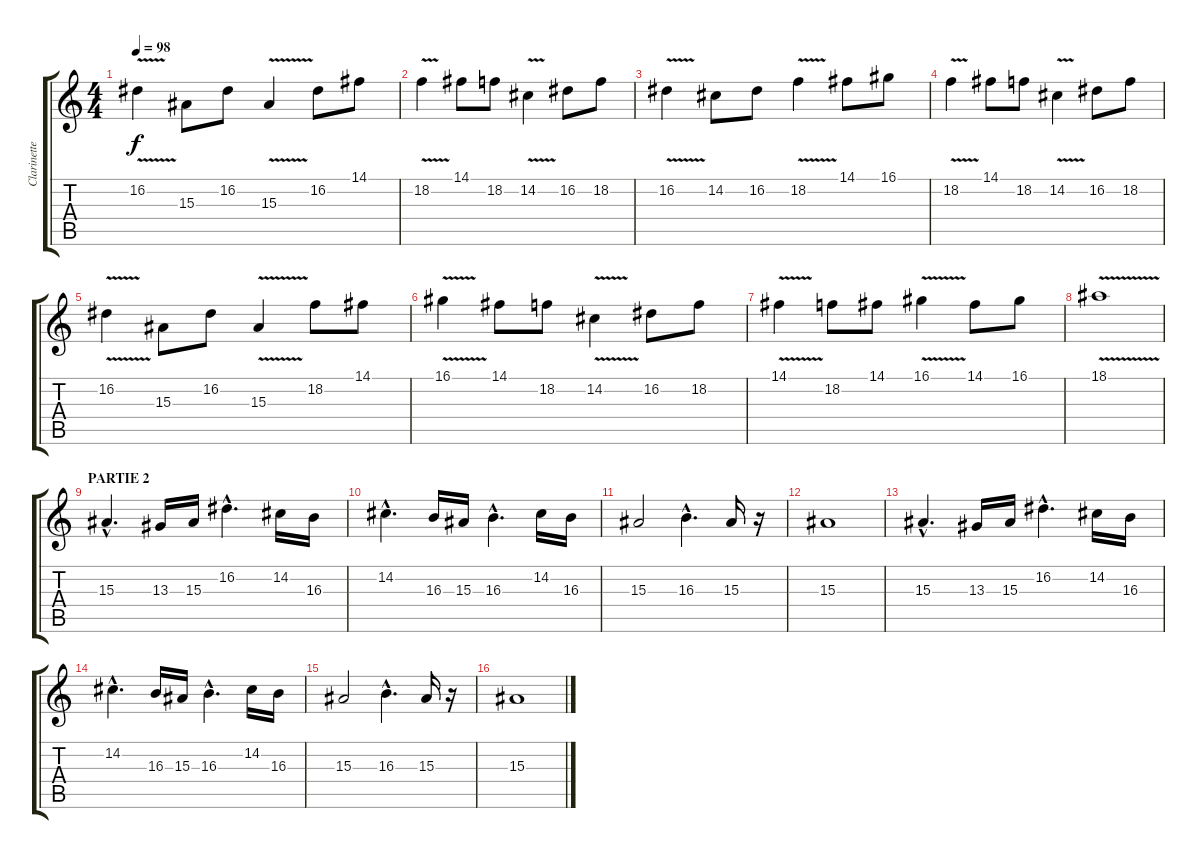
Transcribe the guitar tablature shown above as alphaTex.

\track ("Clarinette" "Clarinette") {instrument clarinet}
\staff {score tabs}
\tuning (E4 B3 G3 D3 A2 E2) {hide}
\ts (4 4)
\tempo 98
\clef g2
\ks c
16.2{v}.4{dy f} 15.3.8 16.2.8 15.3{v}.4 16.2.8 14.1.8 |
18.2{v}.4 14.1.8 18.2.8 14.2{v}.4 16.2.8 18.2.8 |
16.2{v}.4 14.2.8 16.2.8 18.2{v}.4 14.1.8 16.1.8 |
18.2{v}.4 14.1.8 18.2.8 14.2{v}.4 16.2.8 18.2.8 |
16.2{v}.4 15.3.8 16.2.8 15.3{v}.4 18.2.8 14.1.8 |
16.1{v}.4 14.1.8 18.2.8 14.2{v}.4 16.2.8 18.2.8 |
14.1{v}.4 18.2.8 14.1.8 16.1{v}.4 14.1.8 16.1.8 |
18.1{v}.1 |
\section ("" "PARTIE 2")
15.3{hac}.4{d} 13.3.16 15.3.16 16.2{hac}.4{d} 14.2.16 16.3.16 |
14.2{hac}.4{d} 16.3.16 15.3.16 16.3{hac}.4{d} 14.2.16 16.3.16 |
15.3.2 16.3{hac}.4{d} 15.3.16 r.16 |
15.3.1 |
15.3{hac}.4{d} 13.3.16 15.3.16 16.2{hac}.4{d} 14.2.16 16.3.16 |
14.2{hac}.4{d} 16.3.16 15.3.16 16.3{hac}.4{d} 14.2.16 16.3.16 |
15.3.2 16.3{hac}.4{d} 15.3.16 r.16 |
15.3.1
